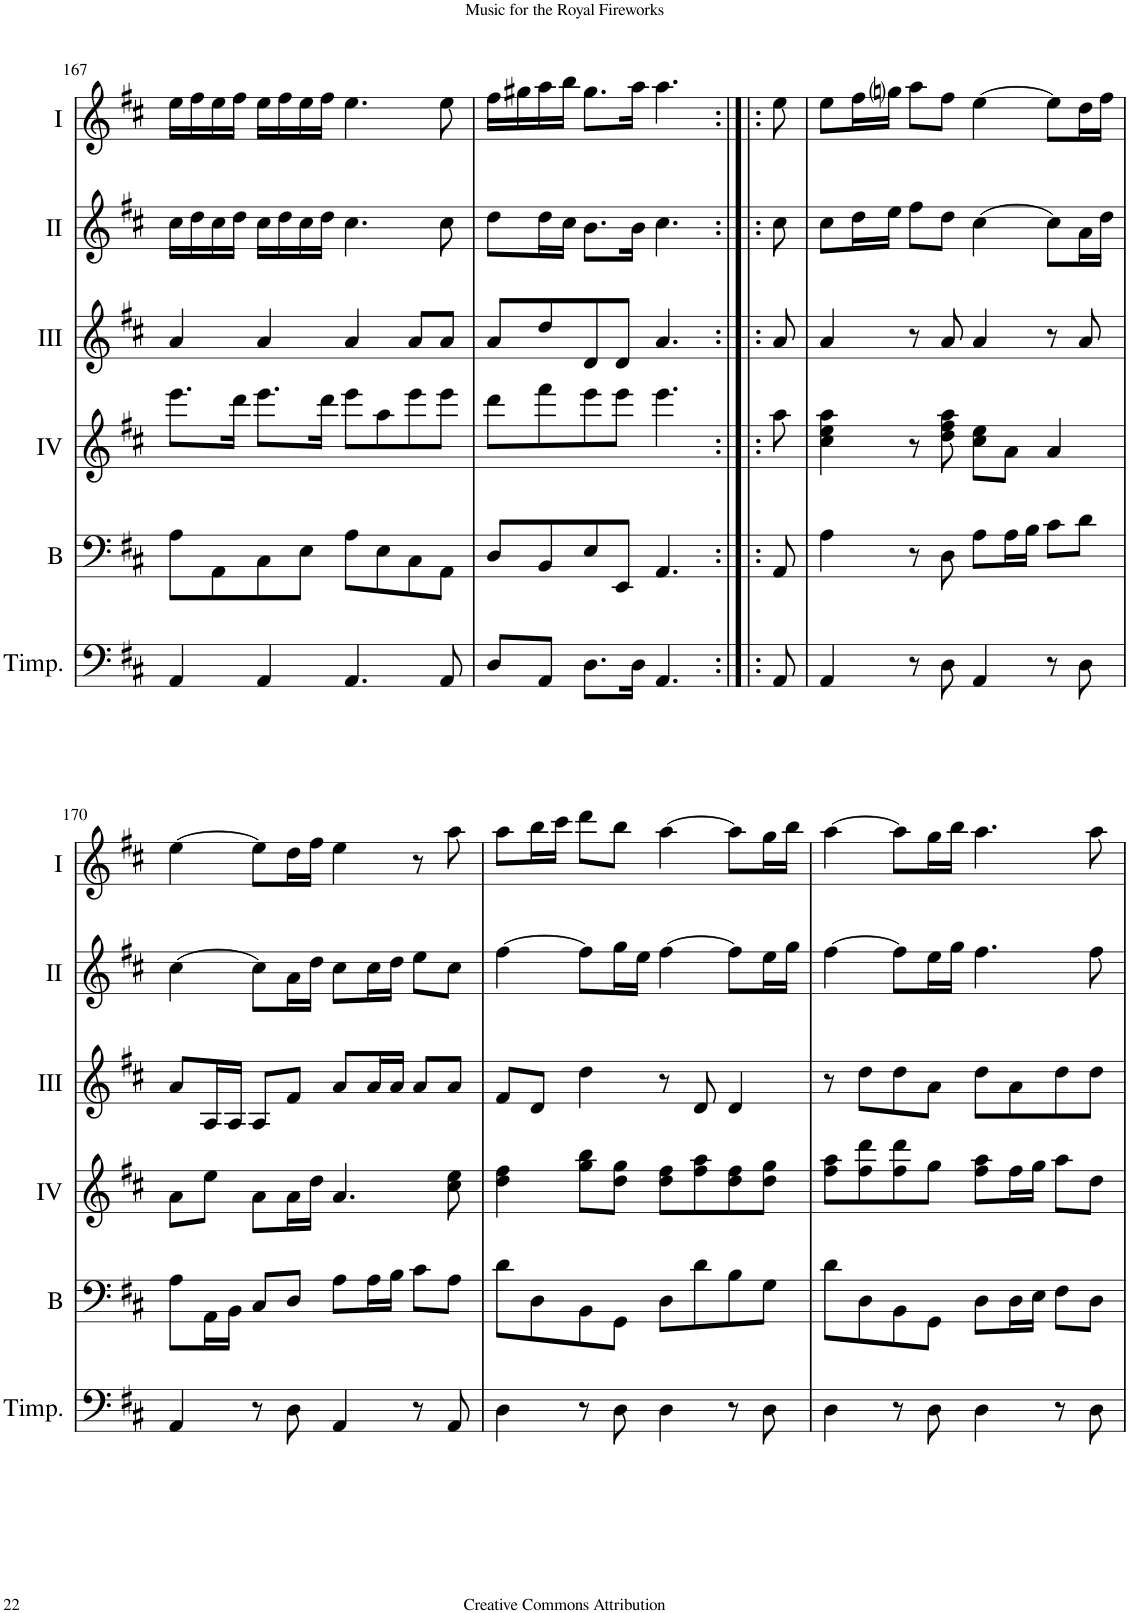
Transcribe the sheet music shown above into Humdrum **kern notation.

**kern	**kern	**kern	**kern	**kern	**kern
*part6	*part5	*part4	*part3	*part2	*part1
*staff6	*staff5	*staff4	*staff3	*staff2	*staff1
*I"Timpani	*I"Bass	*I"Acc. 4	*I"Acc. 3	*I"Acc. 2	*I"Acc. 1
*I'Timp.	*I'B	*	*	*	*
!!LO:PB:g=z
*clefF4	*clefF4	*clefG2	*clefG2	*clefG2	*clefG2
*k[f#c#]	*k[f#c#]	*k[f#c#]	*k[f#c#]	*k[f#c#]	*k[f#c#]
*M4/4	*M4/4	*M4/4	*M4/4	*M4/4	*M4/4
*met(c)	*met(c)	*met(c)	*met(c)	*met(c)	*met(c)
=167	=167	=167	=167	=167	=167
4AA/	8AA\L	8.ee\L	4a/	16cc#\LL	16ee\LL
.	.	.	.	16dd\	16ff#\
.	8AAA\	.	.	16cc#\	16ee\
.	.	16dd\Jk	.	16dd\JJ	16ff#\JJ
4AA/	8CC#\	8.ee\L	4a/	16cc#\LL	16ee\LL
.	.	.	.	16dd\	16ff#\
.	8EE\J	.	.	16cc#\	16ee\
.	.	16dd\Jk	.	16dd\JJ	16ff#\JJ
4.AA/	8AA\L	8ee\L	4a/	4.cc#\	4.ee\
.	8EE\	8a\	.	.	.
.	8CC#\	8ee\	8a/L	.	.
8AA/	8AAA\J	8ee\J	8a/J	8cc#\	8ee\
=168	=168	=168	=168	=168	=168
8D/L	8DD/L	8dd\L	8a/L	8dd\L	16ff#\LL
.	.	.	.	.	16gg#X\
8AA/J	8BBB/	8ff#\	8dd/	16dd\L	16aa\
.	.	.	.	16cc#\JJ	16bb\JJ
8.D\L	8EE/	8ee\	8d/	8.b\L	8.gg#\L
.	8EEE/J	8ee\J	8d/J	.	.
16D\Jk	.	.	.	16b\Jk	16aa\Jk
4.AA/	4.AAA/	4.ee\	4.a/	4.cc#\	4.aa\
=168:|!|:	=168:|!|:	=168:|!|:	=168:|!|:	=168:|!|:	=168:|!|:
8AA/	8AAA/	8a\	8a/	8cc#\	8ee\
=169	=169	=169	=169	=169	=169
4AA/	4AA\	4c#\ 4e\ 4a\	4a/	8cc#\L	8ee\L
.	.	.	.	16dd\L	16ff#\L
.	.	.	.	16ee\JJ	16ggni\JJ
8r	8r	8r	8r	8ff#\L	8aa\L
8D\	8DD\	8d\ 8f#\ 8a\	8a/	8dd\J	8ff#\J
4AA/	8AA\L	8c#\ 8e\L	4a/	[4cc#\	[4ee\
.	16AA\L	8A\J	.	.	.
.	16BB\JJ	.	.	.	.
8r	8C#\L	4A/	8r	8cc#\L]	8ee\L]
8D\	8D\J	.	8a/	16a\L	16dd\L
.	.	.	.	16dd\JJ	16ff#\JJ
!!LO:LB:g=z
=170	=170	=170	=170	=170	=170
4AA/	8AA\L	8A\L	8a/L	[4cc#\	[4ee\
.	16AAA\L	8e\J	16A/L	.	.
.	16BBB\JJ	.	16A/JJ	.	.
8r	8CC#/L	8A\L	8A/L	8cc#\L]	8ee\L]
8D\	8DD/J	16A\L	8f#/J	16a\L	16dd\L
.	.	16d\JJ	.	16dd\JJ	16ff#\JJ
4AA/	8AA\L	4.A/	8a/L	8cc#\L	4ee\
.	16AA\L	.	16a/L	16cc#\L	.
.	16BB\JJ	.	16a/JJ	16dd\JJ	.
8r	8C#\L	.	8a/L	8ee\L	8r
8AA/	8AA\J	8c#\ 8e\	8a/J	8cc#\J	8aa\
=171	=171	=171	=171	=171	=171
4D\	8D\L	4d\ 4f#\	8f#/L	[4ff#\	8aa\L
.	8DD\	.	8d/J	.	16bb\L
.	.	.	.	.	16ccc#\JJ
8r	8BBB\	8g\ 8b\L	4dd\	8ff#\L]	8ddd\L
8D\	8GGG\J	8d\ 8g\J	.	16gg\L	8bb\J
.	.	.	.	16ee\JJ	.
4D\	8DD\L	8d\ 8f#\L	8r	[4ff#\	[4aa\
.	8D\	8f#\ 8a\	8d/	.	.
8r	8BB\	8d\ 8f#\	4d/	8ff#\L]	8aa\L]
8D\	8GG\J	8d\ 8g\J	.	16ee\L	16gg\L
.	.	.	.	16gg\JJ	16bb\JJ
=172	=172	=172	=172	=172	=172
4D\	8D\L	8f#\ 8a\L	8r	[4ff#\	[4aa\
.	8DD\	8f#\ 8dd\	8dd\L	.	.
8r	8BBB\	8f#\ 8dd\	8dd\	8ff#\L]	8aa\L]
8D\	8GGG\J	8g\J	8a\J	16ee\L	16gg\L
.	.	.	.	16gg\JJ	16bb\JJ
4D\	8DD\L	8f#\ 8a\L	8dd\L	4.ff#\	4.aa\
.	16DD\L	16f#\L	8a\	.	.
.	16EE\JJ	16g\JJ	.	.	.
8r	8FF#\L	8a\L	8dd\	.	.
8D\	8DD\J	8d\J	8dd\J	8ff#\	8aa\
=	=	=	=	=	=
*-	*-	*-	*-	*-	*-
